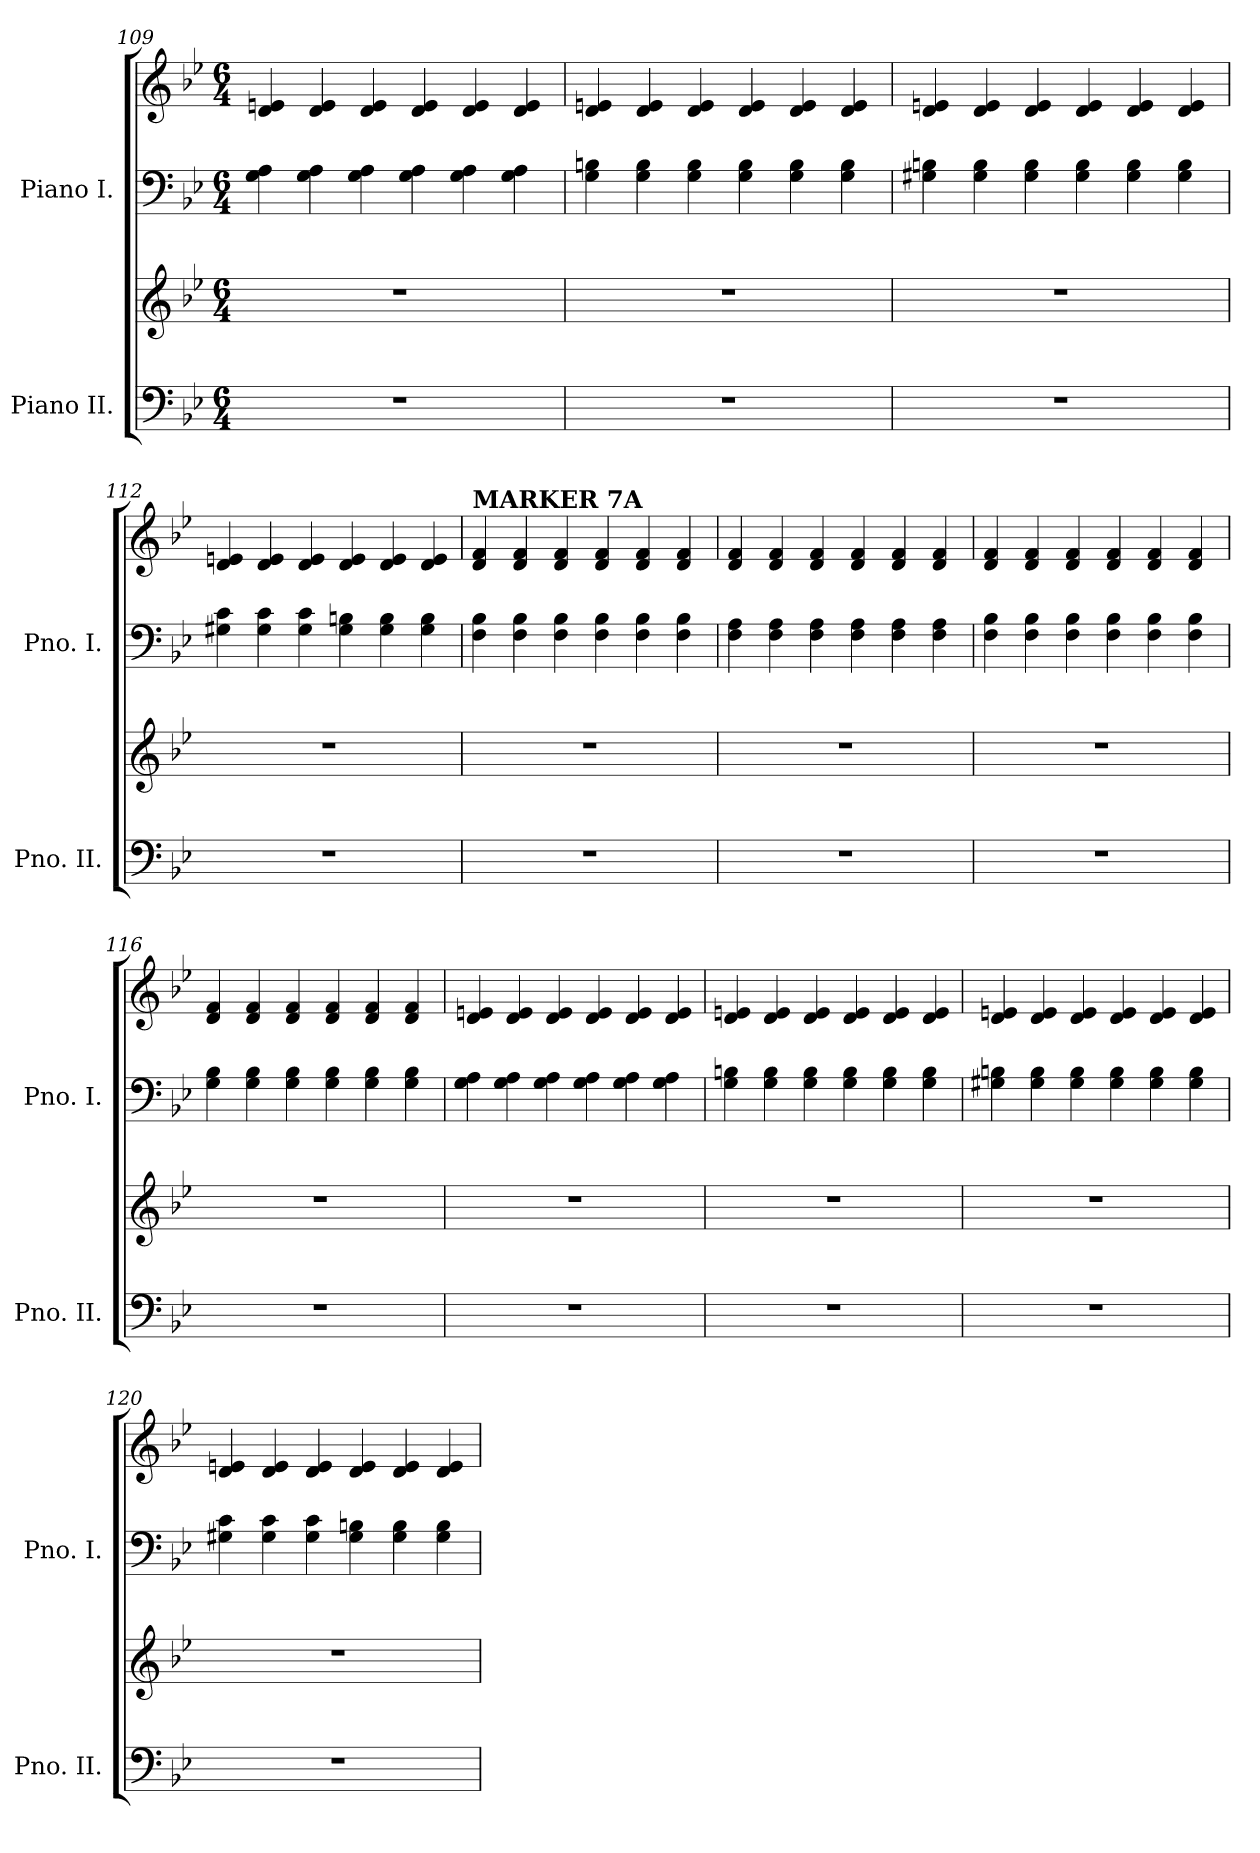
**kern	**kern	**kern	**kern
*part2	*part2	*part1	*part1
*staff4	*staff3	*staff2	*staff1
*I"Piano II.	*	*I"Piano I.	*
*I'Pno. II.	*	*I'Pno. I.	*
*clefF4	*clefG2	*clefF4	*clefG2
*k[b-e-]	*k[b-e-]	*k[b-e-]	*k[b-e-]
*M6/4	*M6/4	*M6/4	*M6/4
=109	=109	=109	=109
1.r	1.r	4G\ 4A\	4d/ 4en/
.	.	4G\ 4A\	4d/ 4e/
.	.	4G\ 4A\	4d/ 4e/
.	.	4G\ 4A\	4d/ 4e/
.	.	4G\ 4A\	4d/ 4e/
.	.	4G\ 4A\	4d/ 4e/
=110	=110	=110	=110
1.r	1.r	4G\ 4Bn\	4d/ 4en/
.	.	4G\ 4B\	4d/ 4e/
.	.	4G\ 4B\	4d/ 4e/
.	.	4G\ 4B\	4d/ 4e/
.	.	4G\ 4B\	4d/ 4e/
.	.	4G\ 4B\	4d/ 4e/
=111	=111	=111	=111
1.r	1.r	4G#X\ 4Bn\	4d/ 4en/
.	.	4G#\ 4B\	4d/ 4e/
.	.	4G#\ 4B\	4d/ 4e/
.	.	4G#\ 4B\	4d/ 4e/
.	.	4G#\ 4B\	4d/ 4e/
.	.	4G#\ 4B\	4d/ 4e/
=112	=112	=112	=112
1.r	1.r	4G#X\ 4c\	4d/ 4en/
.	.	4G#\ 4c\	4d/ 4e/
.	.	4G#\ 4c\	4d/ 4e/
.	.	4G#\ 4Bn\	4d/ 4e/
.	.	4G#\ 4B\	4d/ 4e/
.	.	4G#\ 4B\	4d/ 4e/
=113	=113	=113	=113
!	!	!	!LO:TX:a:B:t=MARKER 7A
1.r	1.r	4F\ 4B-\	4d/ 4f/
.	.	4F\ 4B-\	4d/ 4f/
.	.	4F\ 4B-\	4d/ 4f/
.	.	4F\ 4B-\	4d/ 4f/
.	.	4F\ 4B-\	4d/ 4f/
.	.	4F\ 4B-\	4d/ 4f/
!!LO:LB:g=z
=114	=114	=114	=114
1.r	1.r	4F\ 4A\	4d/ 4f/
.	.	4F\ 4A\	4d/ 4f/
.	.	4F\ 4A\	4d/ 4f/
.	.	4F\ 4A\	4d/ 4f/
.	.	4F\ 4A\	4d/ 4f/
.	.	4F\ 4A\	4d/ 4f/
=115	=115	=115	=115
1.r	1.r	4F\ 4B-\	4d/ 4f/
.	.	4F\ 4B-\	4d/ 4f/
.	.	4F\ 4B-\	4d/ 4f/
.	.	4F\ 4B-\	4d/ 4f/
.	.	4F\ 4B-\	4d/ 4f/
.	.	4F\ 4B-\	4d/ 4f/
=116	=116	=116	=116
1.r	1.r	4G\ 4B-\	4d/ 4f/
.	.	4G\ 4B-\	4d/ 4f/
.	.	4G\ 4B-\	4d/ 4f/
.	.	4G\ 4B-\	4d/ 4f/
.	.	4G\ 4B-\	4d/ 4f/
.	.	4G\ 4B-\	4d/ 4f/
=117	=117	=117	=117
1.r	1.r	4G\ 4A\	4d/ 4en/
.	.	4G\ 4A\	4d/ 4e/
.	.	4G\ 4A\	4d/ 4e/
.	.	4G\ 4A\	4d/ 4e/
.	.	4G\ 4A\	4d/ 4e/
.	.	4G\ 4A\	4d/ 4e/
=118	=118	=118	=118
1.r	1.r	4G\ 4Bn\	4d/ 4en/
.	.	4G\ 4B\	4d/ 4e/
.	.	4G\ 4B\	4d/ 4e/
.	.	4G\ 4B\	4d/ 4e/
.	.	4G\ 4B\	4d/ 4e/
.	.	4G\ 4B\	4d/ 4e/
=119	=119	=119	=119
1.r	1.r	4G#X\ 4Bn\	4d/ 4en/
.	.	4G#\ 4B\	4d/ 4e/
.	.	4G#\ 4B\	4d/ 4e/
.	.	4G#\ 4B\	4d/ 4e/
.	.	4G#\ 4B\	4d/ 4e/
.	.	4G#\ 4B\	4d/ 4e/
=120	=120	=120	=120
1.r	1.r	4G#X\ 4c\	4d/ 4en/
.	.	4G#\ 4c\	4d/ 4e/
.	.	4G#\ 4c\	4d/ 4e/
.	.	4G#\ 4Bn\	4d/ 4e/
.	.	4G#\ 4B\	4d/ 4e/
.	.	4G#\ 4B\	4d/ 4e/
=	=	=	=
*-	*-	*-	*-
